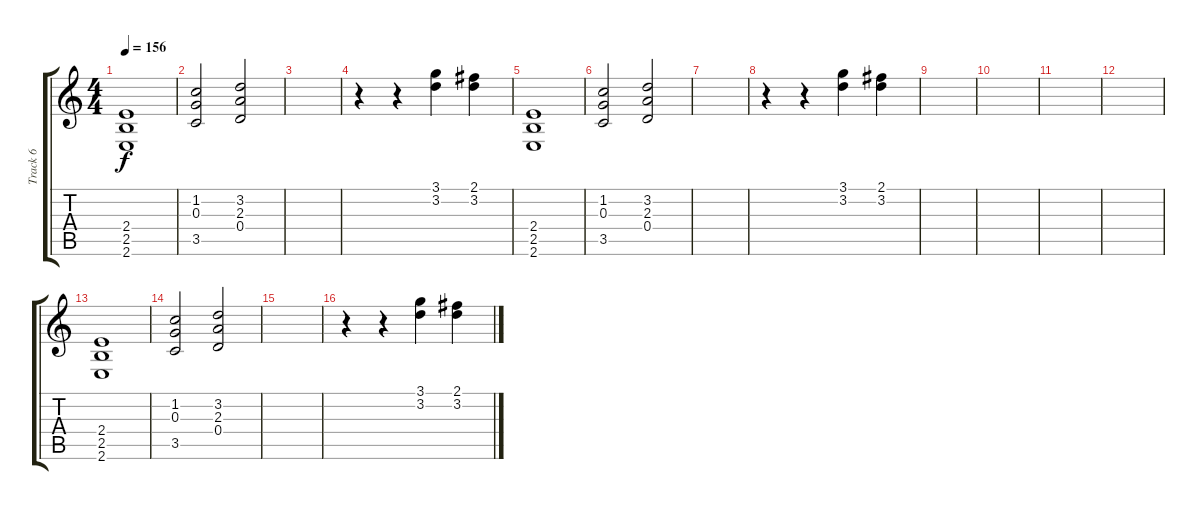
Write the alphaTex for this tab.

\track ("Track 6" "Track 6") {instrument distortionguitar}
\staff {score tabs}
\tuning (E4 B3 G3 D3 A2 D2) {hide}
\ts (4 4)
\tempo 156
\clef g2
\ks c
(2.4 2.5 2.6).1{dy f} |
(1.2 0.3 3.5).2 (3.2 2.3 0.4).2 |
|
r.4 r.4 (3.1 3.2).4 (2.1 3.2).4 |
(2.4 2.5 2.6).1 |
(1.2 0.3 3.5).2 (3.2 2.3 0.4).2 |
|
r.4 r.4 (3.1 3.2).4 (2.1 3.2).4 |
|
|
|
|
(2.4 2.5 2.6).1 |
(1.2 0.3 3.5).2 (3.2 2.3 0.4).2 |
|
r.4 r.4 (3.1 3.2).4 (2.1 3.2).4
